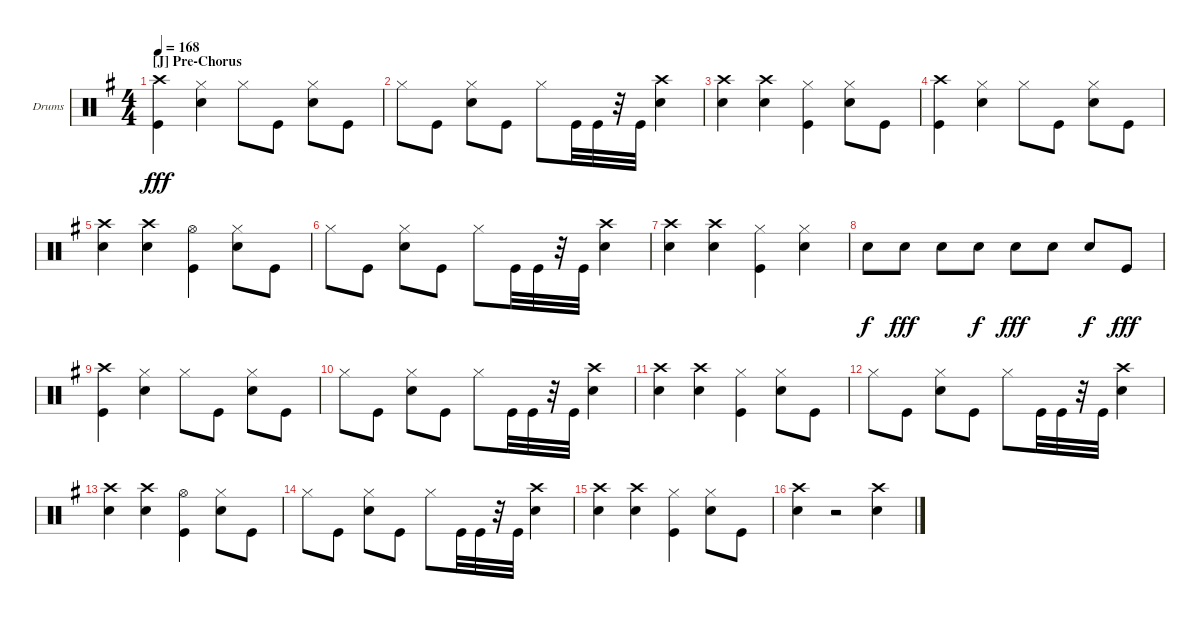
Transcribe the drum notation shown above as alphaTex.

\bracketExtendMode groupsimilarinstruments
\firstSystemTrackNameOrientation horizontal
\otherSystemsTrackNameOrientation horizontal
\track ("Drumkit" "Drums") {instrument percussion}
\staff {score}
\articulation defaults
\ts (4 4)
\section ("J" "Pre-Chorus")
\tempo 168
\clef neutral
\scale
1.06557
\ks g
("Kick (hit)" "Crash high (hit)").4{dy fff} ("Hi-Hat (closed)" "Snare (hit) 2").4 "Hi-Hat (closed)".8 "Kick (hit)".8 ("Snare (hit) 2" "Hi-Hat (closed)").8 "Kick (hit)".8 |
\scale
0.934426 "Hi-Hat (closed)".8 "Kick (hit)".8 ("Snare (hit) 2" "Hi-Hat (closed)").8 "Kick (hit)".8 "Hi-Hat (closed)".8 "Kick (hit)".32 "Kick (hit)".32 r.32 "Kick (hit)".32 ("Crash high (hit)" "Snare (hit) 2").4 |
\scale
1.06557 ("Crash high (hit)" "Snare (hit) 2").4 ("Crash high (hit)" "Snare (hit) 2").4 ("Hi-Hat (closed)" "Kick (hit)").4 ("Snare (hit) 2" "Hi-Hat (closed)").8 "Kick (hit)".8 |
\scale
0.934426 ("Kick (hit)" "Crash high (hit)").4 ("Hi-Hat (closed)" "Snare (hit) 2").4 "Hi-Hat (closed)".8 "Kick (hit)".8 ("Snare (hit) 2" "Hi-Hat (closed)").8 "Kick (hit)".8 |
\scale
1.06557 ("Crash high (hit)" "Snare (hit) 2").4 ("Crash high (hit)" "Snare (hit) 2").4 ("Hi-Hat (open)" "Kick (hit)").4 ("Snare (hit) 2" "Hi-Hat (closed)").8 "Kick (hit)".8 |
\scale
0.934426 "Hi-Hat (closed)".8 "Kick (hit)".8 ("Snare (hit) 2" "Hi-Hat (closed)").8 "Kick (hit)".8 "Hi-Hat (closed)".8 "Kick (hit)".32 "Kick (hit)".32 r.32 "Kick (hit)".32 ("Crash high (hit)" "Snare (hit) 2").4 |
\scale
1.06557 ("Snare (hit) 2" "Crash high (hit)").4 ("Snare (hit) 2" "Crash high (hit)").4 ("Kick (hit)" "Hi-Hat (closed)").4 ("Hi-Hat (closed)" "Snare (hit) 2").4 |
\scale
0.934426 "Snare (hit) 2".8{dy f} "Snare (hit) 2".8{dy fff} "Snare (hit) 2".8 "Snare (hit) 2".8{dy f} "Snare (hit) 2".8{dy fff} "Snare (hit) 2".8 "Snare (hit) 2".8{dy f} "Kick (hit)".8{dy fff} |
\scale
1.06557 ("Kick (hit)" "Crash high (hit)").4 ("Hi-Hat (closed)" "Snare (hit) 2").4 "Hi-Hat (closed)".8 "Kick (hit)".8 ("Snare (hit) 2" "Hi-Hat (closed)").8 "Kick (hit)".8 |
\scale
0.934426 "Hi-Hat (closed)".8 "Kick (hit)".8 ("Snare (hit) 2" "Hi-Hat (closed)").8 "Kick (hit)".8 "Hi-Hat (closed)".8 "Kick (hit)".32 "Kick (hit)".32 r.32 "Kick (hit)".32 ("Crash high (hit)" "Snare (hit) 2").4 |
\scale
1.06557 ("Crash high (hit)" "Snare (hit) 2").4 ("Crash high (hit)" "Snare (hit) 2").4 ("Hi-Hat (closed)" "Kick (hit)").4 ("Snare (hit) 2" "Hi-Hat (closed)").8 "Kick (hit)".8 |
\scale
0.934426 "Hi-Hat (closed)".8 "Kick (hit)".8 ("Snare (hit) 2" "Hi-Hat (closed)").8 "Kick (hit)".8 "Hi-Hat (closed)".8 "Kick (hit)".32 "Kick (hit)".32 r.32 "Kick (hit)".32 ("Crash high (hit)" "Snare (hit) 2").4 |
\scale
1.06557 ("Crash high (hit)" "Snare (hit) 2").4 ("Crash high (hit)" "Snare (hit) 2").4 ("Hi-Hat (open)" "Kick (hit)").4 ("Snare (hit) 2" "Hi-Hat (closed)").8 "Kick (hit)".8 |
\scale
0.934426 "Hi-Hat (closed)".8 "Kick (hit)".8 ("Snare (hit) 2" "Hi-Hat (closed)").8 "Kick (hit)".8 "Hi-Hat (closed)".8 "Kick (hit)".32 "Kick (hit)".32 r.32 "Kick (hit)".32 ("Crash high (hit)" "Snare (hit) 2").4 |
\scale
1.06557 ("Crash high (hit)" "Snare (hit) 2").4 ("Crash high (hit)" "Snare (hit) 2").4 ("Hi-Hat (closed)" "Kick (hit)").4 ("Snare (hit) 2" "Hi-Hat (closed)").8 "Kick (hit)".8 |
\scale
0.934426 ("Snare (hit) 2" "Crash high (hit)").4 r.2 ("Crash high (hit)" "Snare (hit) 2").4
